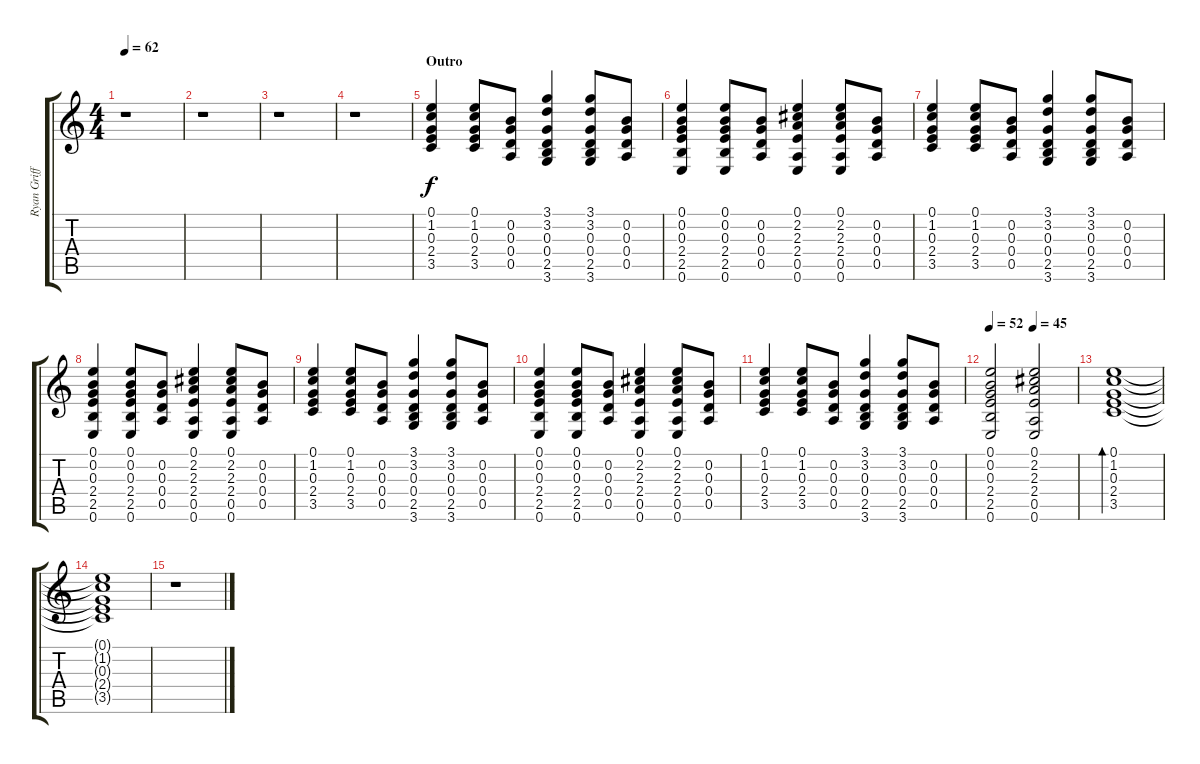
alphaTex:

\track ("Ryan Griffits" "Ryan Griff") {instrument distortionguitar}
\staff {score tabs}
\tuning (E4 B3 G3 D3 A2 E2) {hide}
\ts (4 4)
\tempo 62
\clef g2
\ks c
r.1{dy f} |
r.1 |
r.1 |
r.1 |
\section ("" "Outro")
(0.1 1.2 0.3 2.4 3.5).4{volume 11 instrument acousticguitarsteel} (0.1 1.2 0.3 2.4 3.5).8 (0.2 0.3 0.4 0.5).8 (3.1 3.2 0.3 0.4 2.5 3.6).4 (3.1 3.2 0.3 0.4 2.5 3.6).8 (0.2 0.3 0.4 0.5).8 |
(0.1 0.2 0.3 2.4 2.5 0.6).4 (0.1 0.2 0.3 2.4 2.5 0.6).8 (0.2 0.3 0.4 0.5).8 (0.1 2.2 2.3 2.4 0.5 0.6).4 (0.1 2.2 2.3 2.4 0.5 0.6).8 (0.2 0.3 0.4 0.5).8 |
(0.1 1.2 0.3 2.4 3.5).4 (0.1 1.2 0.3 2.4 3.5).8 (0.2 0.3 0.4 0.5).8 (3.1 3.2 0.3 0.4 2.5 3.6).4 (3.1 3.2 0.3 0.4 2.5 3.6).8 (0.2 0.3 0.4 0.5).8 |
(0.1 0.2 0.3 2.4 2.5 0.6).4 (0.1 0.2 0.3 2.4 2.5 0.6).8 (0.2 0.3 0.4 0.5).8 (0.1 2.2 2.3 2.4 0.5 0.6).4 (0.1 2.2 2.3 2.4 0.5 0.6).8 (0.2 0.3 0.4 0.5).8 |
(0.1 1.2 0.3 2.4 3.5).4 (0.1 1.2 0.3 2.4 3.5).8 (0.2 0.3 0.4 0.5).8 (3.1 3.2 0.3 0.4 2.5 3.6).4 (3.1 3.2 0.3 0.4 2.5 3.6).8 (0.2 0.3 0.4 0.5).8 |
(0.1 0.2 0.3 2.4 2.5 0.6).4 (0.1 0.2 0.3 2.4 2.5 0.6).8 (0.2 0.3 0.4 0.5).8 (0.1 2.2 2.3 2.4 0.5 0.6).4 (0.1 2.2 2.3 2.4 0.5 0.6).8 (0.2 0.3 0.4 0.5).8 |
(0.1 1.2 0.3 2.4 3.5).4 (0.1 1.2 0.3 2.4 3.5).8 (0.2 0.3 0.4 0.5).8 (3.1 3.2 0.3 0.4 2.5 3.6).4 (3.1 3.2 0.3 0.4 2.5 3.6).8 (0.2 0.3 0.4 0.5).8 |
\tempo 52
\tempo (45 0.5)
(0.1 0.2 0.3 2.4 2.5 0.6).2 (0.1 2.2 2.3 2.4 0.5 0.6).2 |
(0.1 1.2 0.3 2.4 3.5).1{bd 240} |
(0.1{t} 1.2{t} 0.3{t} 2.4{t} 3.5{t}).1 |
r.1
